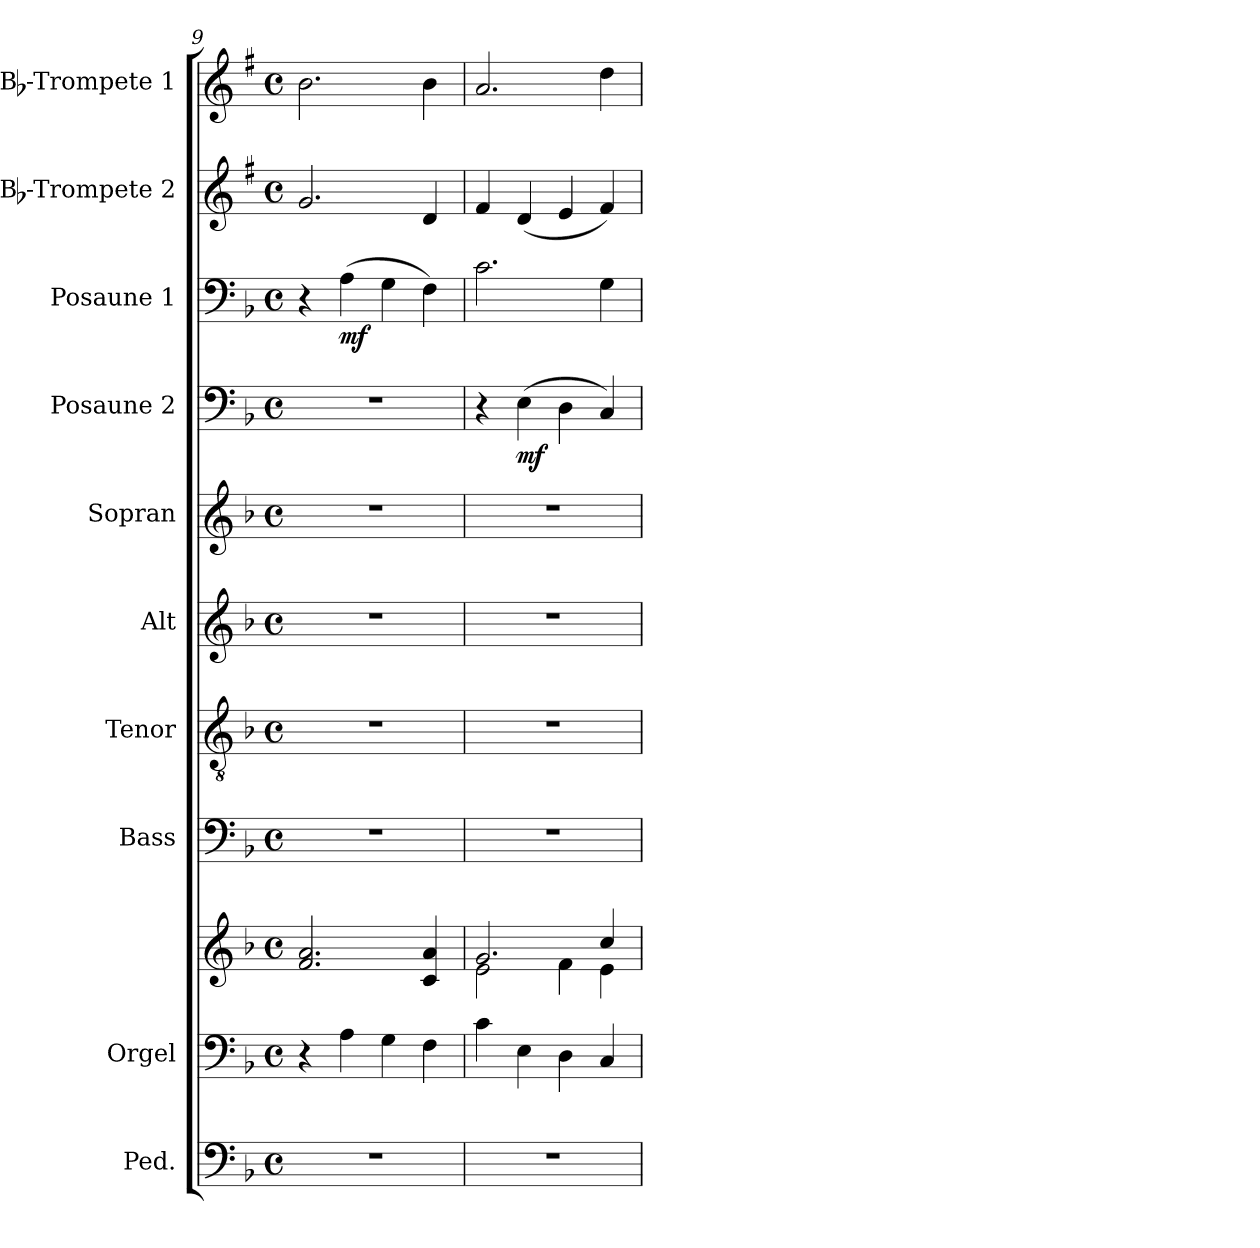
**kern	**kern	**kern	**kern	**kern	**kern	**kern	**kern	**dynam	**kern	**dynam	**kern	**kern
*part10	*part9	*part9	*part8	*part7	*part6	*part5	*part4	*part4	*part3	*part3	*part2	*part1
*staff11	*staff10	*staff9	*staff8	*staff7	*staff6	*staff5	*staff4	*staff4	*staff3	*staff3	*staff2	*staff1
*I"Ped.	*I"Orgel	*	*I"Bass	*I"Tenor	*I"Alt	*I"Sopran	*I"Posaune 2	*	*I"Posaune 1	*	*I"Bb-Trompete 2	*I"Bb-Trompete 1
*	*I'Org.	*	*I'B.	*I'T.	*I'A.	*I'S.	*I'Pos. 2	*	*I'Pos. 1	*	*I'Bb Trp. 2	*I'Bb Trp. 1
!!LO:PB:g=z
*clefF4	*clefF4	*clefG2	*clefF4	*clefGv2	*clefG2	*clefG2	*clefF4	*	*clefF4	*	*clefG2	*clefG2
*ITrd7c12	*	*	*	*	*	*	*	*	*	*	*ITrd1c2	*ITrd1c2
*k[b-]	*k[b-]	*k[b-]	*k[b-]	*k[b-]	*k[b-]	*k[b-]	*k[b-]	*	*k[b-]	*	*k[b-]	*k[b-]
*F:	*F:	*F:	*F:	*F:	*F:	*F:	*F:	*	*F:	*	*F:	*F:
*M4/4	*M4/4	*M4/4	*M4/4	*M4/4	*M4/4	*M4/4	*M4/4	*	*M4/4	*	*M4/4	*M4/4
*met(c)	*met(c)	*met(c)	*met(c)	*met(c)	*met(c)	*met(c)	*met(c)	*	*met(c)	*	*met(c)	*met(c)
=9	=9	=9	=9	=9	=9	=9	=9	=9	=9	=9	=9	=9
1r	4r	2.f/ 2.a/	1r	1r	1r	1r	1r	.	4r	.	2.f/	2.a\
!	!	!	!	!	!	!	!	!	!	!LO:DY:b	!	!
.	4A\	.	.	.	.	.	.	.	(>4A\	mf	.	.
.	4G\	.	.	.	.	.	.	.	4G\	.	.	.
.	4F\	4c/ 4a/	.	.	.	.	.	.	4F\)	.	4c/	4a\
=10	=10	=10	=10	=10	=10	=10	=10	=10	=10	=10	=10	=10
*	*	*^	*	*	*	*	*	*	*	*	*	*
1r	4c\	2.g/	2e\	1r	1r	1r	1r	4r	.	2.c\	.	4e/	2.g/
!	!	!	!	!	!	!	!	!	!LO:DY:b	!	!	!	!
.	4E\	.	.	.	.	.	.	(>4E\	mf	.	.	(<4c/	.
.	4D\	.	4f\	.	.	.	.	4D\	.	.	.	4d/	.
.	4C/	4cc/	4e\	.	.	.	.	4C/)	.	4G\	.	4e/)	4cc\
*	*	*v	*v	*	*	*	*	*	*	*	*	*	*
=	=	=	=	=	=	=	=	=	=	=	=	=
*-	*-	*-	*-	*-	*-	*-	*-	*-	*-	*-	*-	*-
